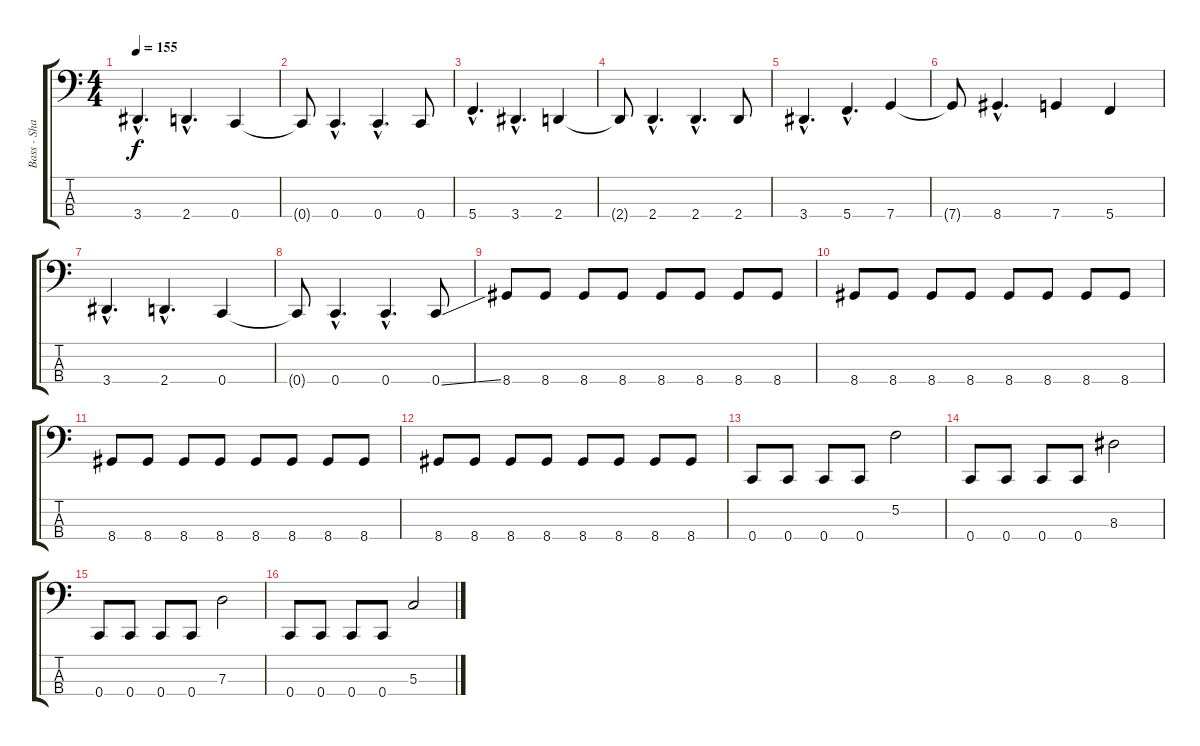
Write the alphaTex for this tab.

\track ("Bass - Shavo" "Bass - Sha") {instrument electricbassfinger}
\staff {score tabs}
\tuning (F2 C2 G1 C1) {hide}
\ts (4 4)
\tempo 155
\clef f4
\ks c
3.4{hac}.4{d dy f} 2.4{hac}.4{d} 0.4.4 |
0.4{t}.8 0.4{hac}.4{d} 0.4{hac}.4{d} 0.4.8 |
5.4{hac}.4{d} 3.4{hac}.4{d} 2.4.4 |
2.4{t}.8 2.4{hac}.4{d} 2.4{hac}.4{d} 2.4.8 |
3.4{hac}.4{d} 5.4{hac}.4{d} 7.4.4 |
7.4{t}.8 8.4{hac}.4{d} 7.4.4 5.4.4 |
3.4{hac}.4{d} 2.4{hac}.4{d} 0.4.4 |
0.4{t}.8 0.4{hac}.4{d} 0.4{hac}.4{d} 0.4{ss}.8 |
8.4.8 8.4.8 8.4.8 8.4.8 8.4.8 8.4.8 8.4.8 8.4.8 |
8.4.8 8.4.8 8.4.8 8.4.8 8.4.8 8.4.8 8.4.8 8.4.8 |
8.4.8 8.4.8 8.4.8 8.4.8 8.4.8 8.4.8 8.4.8 8.4.8 |
8.4.8 8.4.8 8.4.8 8.4.8 8.4.8 8.4.8 8.4.8 8.4.8 |
0.4.8 0.4.8 0.4.8 0.4.8 5.2.2 |
0.4.8 0.4.8 0.4.8 0.4.8 8.3.2 |
0.4.8 0.4.8 0.4.8 0.4.8 7.3.2 |
0.4.8 0.4.8 0.4.8 0.4.8 5.3.2
